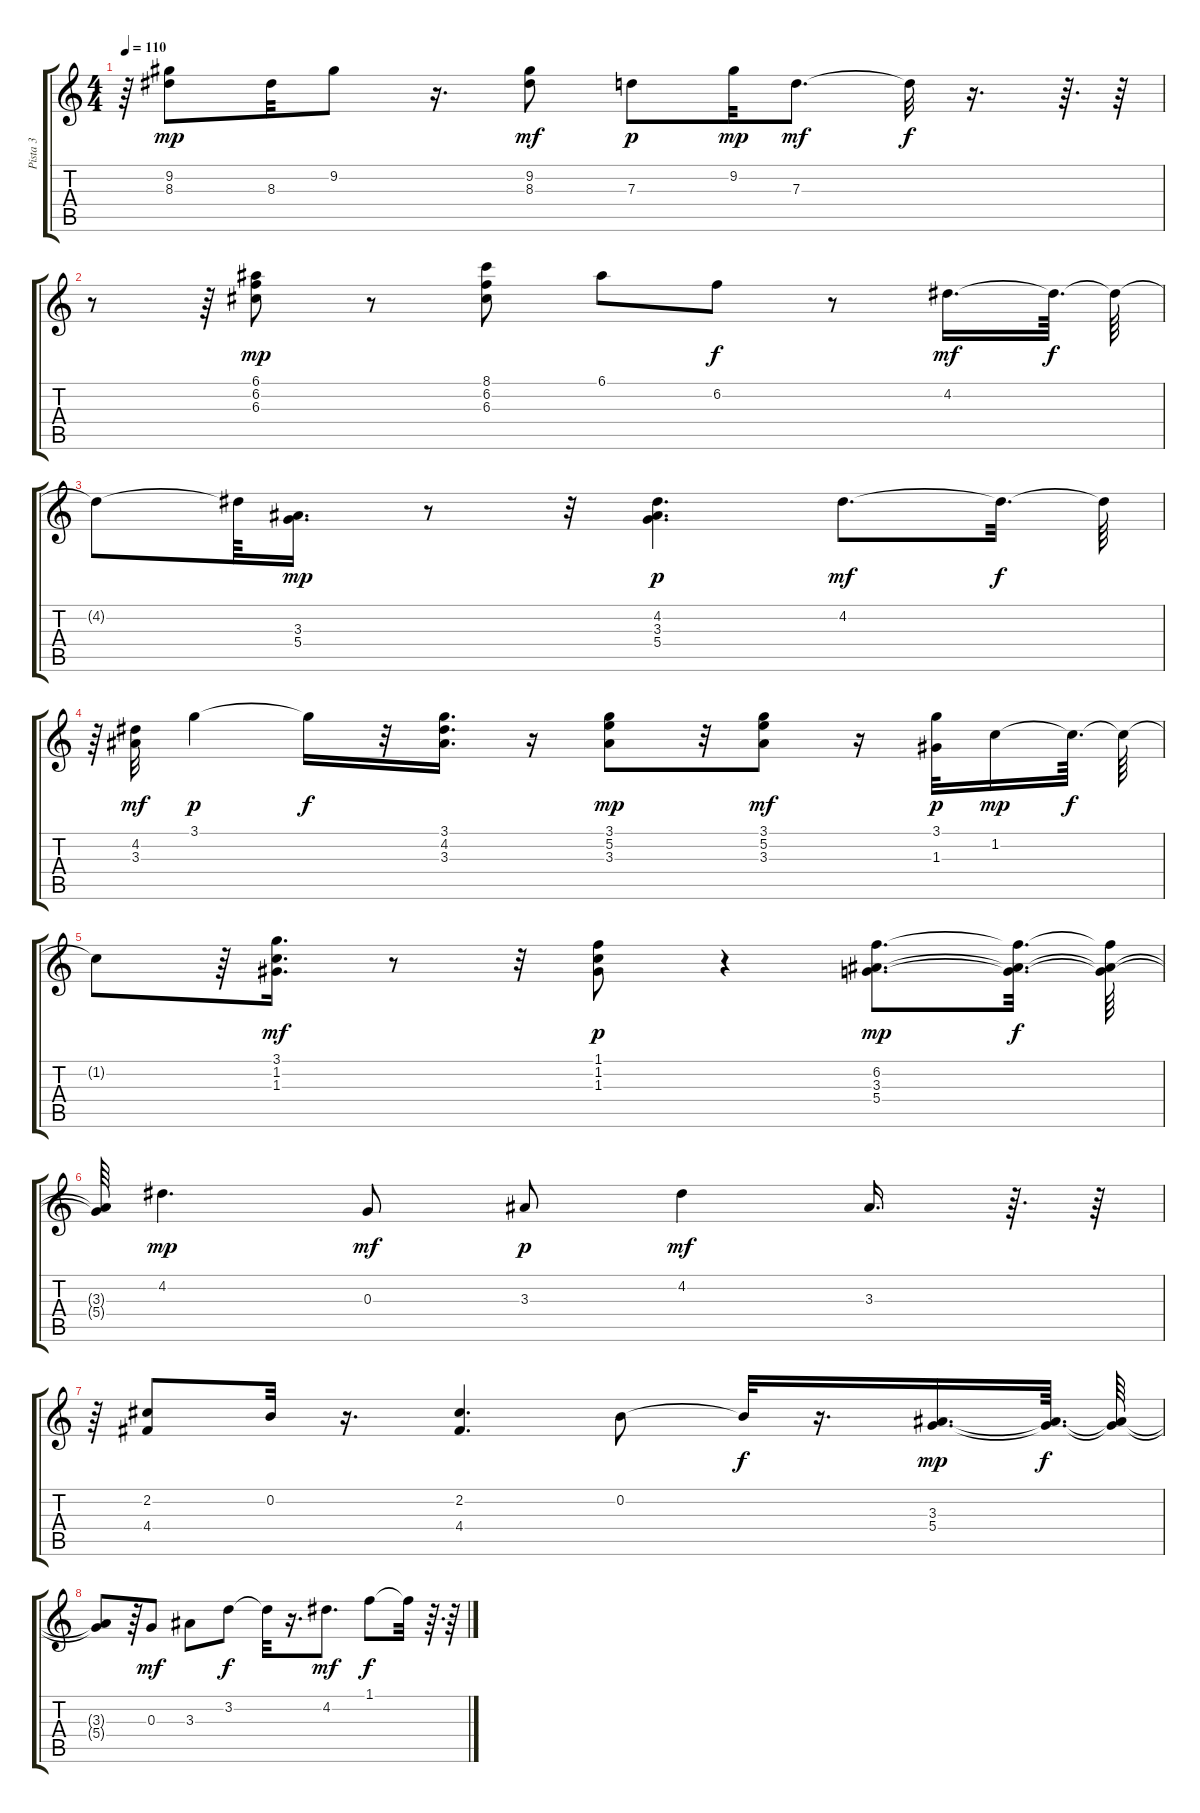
\track ("Pista 3" "Pista 3") {solo instrument acousticguitarnylon}
\staff {score tabs}
\tuning (E4 B3 G3 D3 A2 E2) {hide}
\ts (4 4)
\tempo 110
\clef g2
\ks c
r.64{dy f} (9.2 8.3).8{dy mp} 8.3.32 9.2.8 r.16{d} (9.2 8.3).8{dy mf} 7.3.8{dy p} 9.2.32{dy mp} 7.3.8{d dy mf} 7.3{t}.32{dy f} r.16{d} r.64{d} r.64 |
r.8 r.64 (6.1 6.2 6.3).8{dy mp} r.8 (8.1 6.2 6.3).8 6.1.8 6.2.8{dy f} r.8 4.2.16{d dy mf} 4.2{t}.64{d dy f} 4.2{t}.64 |
4.2{t}.8 4.2{t}.64 (3.3 5.4).16{d dy mp} r.8 r.32 (4.2 3.3 5.4).4{d dy p} 4.2.8{d dy mf} 4.2{t}.32{d dy f} 4.2{t}.64 |
r.64 (4.2 3.3).32{dy mf} 3.1.4{dy p} 3.1{t}.16{dy f} r.32 (3.1 4.2 3.3).16{d} r.16 (3.1 5.2 3.3).8{dy mp} r.32 (3.1 5.2 3.3).8{dy mf} r.16 (3.1 1.3).32{dy p} 1.2.16{dy mp} 1.2{t}.64{d dy f} 1.2{t}.64 |
1.2{t}.8 r.64 (3.1 1.2 1.3).16{d dy mf} r.8 r.32 (1.1 1.2 1.3).8{dy p} r.4 (6.2 3.3 5.4).8{d dy mp} (6.2{t} 3.3{t} 5.4{t}).32{d dy f} (6.2{t} 3.3{t} 5.4{t}).64 |
(3.3{t} 5.4{t}).64 4.2.4{d dy mp} 0.3.8{dy mf} 3.3.8{dy p} 4.2.4{dy mf} 3.3.16{d} r.64{d} r.64 |
r.64 (2.2 4.4).8 0.2.32 r.16{d} (2.2 4.4).4{d} 0.2.8 0.2{t}.32{dy f} r.16{d} (3.3 5.4).16{d dy mp} (3.3{t} 5.4{t}).64{d dy f} (3.3{t} 5.4{t}).64 |
(3.3{t} 5.4{t}).8 r.64 0.3.8{dy mf} 3.3.8 3.2.8{dy f} 3.2{t}.32 r.16{d} 4.2.8{d dy mf} 1.1.8{dy f} 1.1{t}.32 r.64{d} r.64
